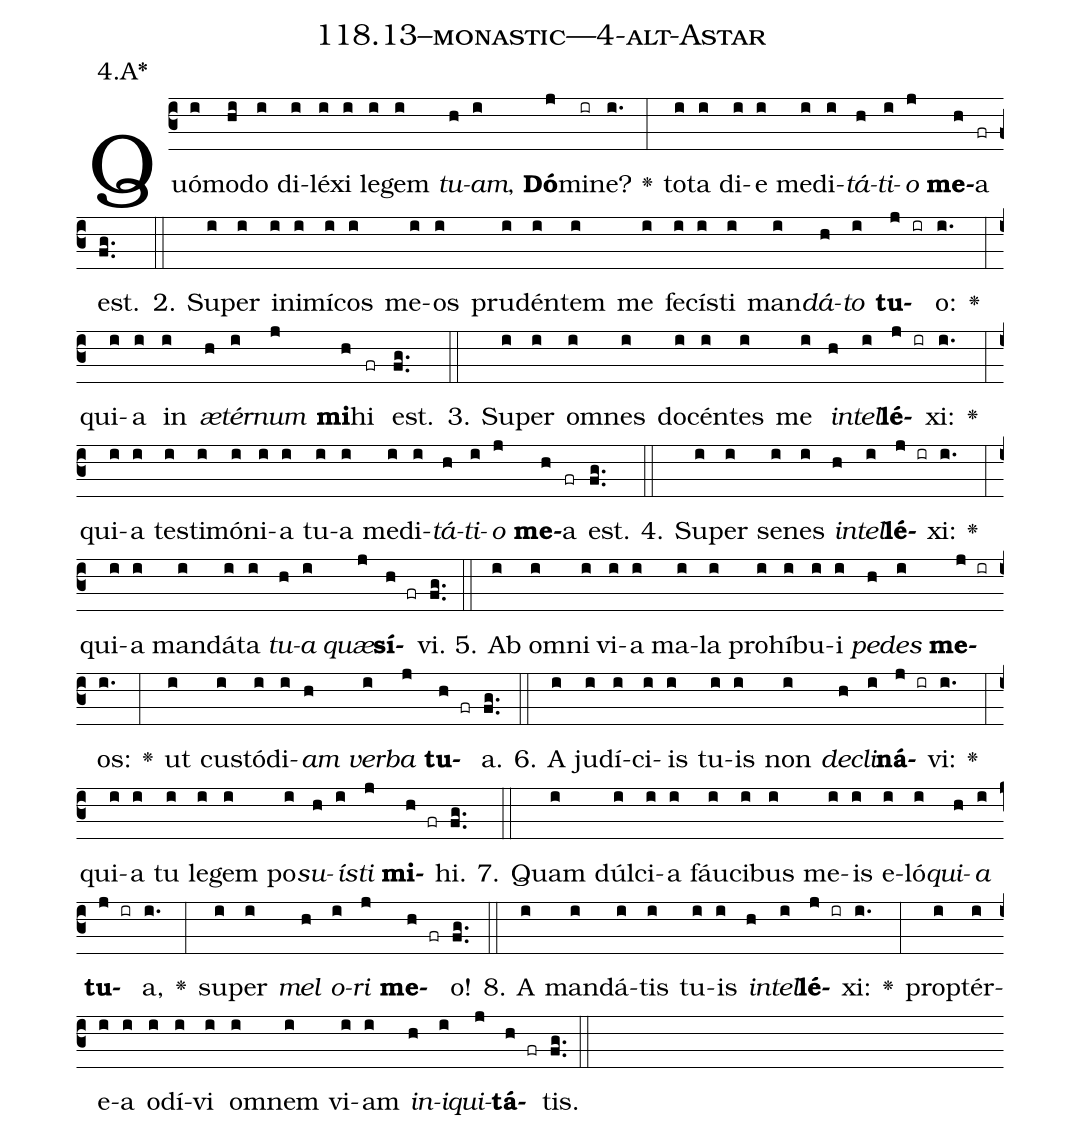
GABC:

name: 118.13--monastic---4-alt-Astar;
annotation: 4.A*;
%%
(c3)Quó(i)mo(hi)do(i) di(i)lé(i)xi(i) le(i)gem(i) <i>tu</i>(h)<i>am</i>,(i) <b>Dó</b>(j)mi(ir)ne?(i.) <v>\greheightstar</v>(:) to(i)ta(i) di(i)e(i) me(i)di(i)<i>tá</i>(h)<i>ti</i>(i)<i>o</i>(j) <b>me</b>(h)a(fr) est.(fg..) (::)
2. Su(i)per(i) in(i)i(i)mí(i)cos(i) me(i)os(i) pru(i)dén(i)tem(i) me(i) fe(i)cís(i)ti(i) man(i)<i>dá</i>(h)<i>to</i>(i) <b>tu</b>(j ir)o:(i.) <v>\greheightstar</v>(:) qui(i)a(i) in(i) <i>æ</i>(h)<i>tér</i>(i)<i>num</i>(j) <b>mi</b>(h)hi(fr) est.(fg..) (::)
3. Su(i)per(i) om(i)nes(i) do(i)cén(i)tes(i) me(i) <i>in</i>(h)<i>tel</i>(i)<b>lé</b>(j ir)xi:(i.) <v>\greheightstar</v>(:) qui(i)a(i) tes(i)ti(i)mó(i)ni(i)a(i) tu(i)a(i) me(i)di(i)<i>tá</i>(h)<i>ti</i>(i)<i>o</i>(j) <b>me</b>(h)a(fr) est.(fg..) (::)
4. Su(i)per(i) se(i)nes(i) <i>in</i>(h)<i>tel</i>(i)<b>lé</b>(j ir)xi:(i.) <v>\greheightstar</v>(:) qui(i)a(i) man(i)dá(i)ta(i) <i>tu</i>(h)<i>a</i>(i) <i>quæ</i>(j)<b>sí</b>(h fr)vi.(fg..) (::)
5. Ab(i) om(i)ni(i) vi(i)a(i) ma(i)la(i) pro(i)hí(i)bu(i)i(i) <i>pe</i>(h)<i>des</i>(i) <b>me</b>(j ir)os:(i.) <v>\greheightstar</v>(:) ut(i) cus(i)tó(i)di(i)<i>am</i>(h) <i>ver</i>(i)<i>ba</i>(j) <b>tu</b>(h fr)a.(fg..) (::)
6. A(i) ju(i)dí(i)ci(i)is(i) tu(i)is(i) non(i) <i>de</i>(h)<i>cli</i>(i)<b>ná</b>(j ir)vi:(i.) <v>\greheightstar</v>(:) qui(i)a(i) tu(i) le(i)gem(i) po(i)<i>su</i>(h)<i>ís</i>(i)<i>ti</i>(j) <b>mi</b>(h fr)hi.(fg..) (::)
7. Quam(i) dúl(i)ci(i)a(i) fáu(i)ci(i)bus(i) me(i)is(i) e(i)ló(i)<i>qui</i>(h)<i>a</i>(i) <b>tu</b>(j ir)a,(i.) <v>\greheightstar</v>(:) su(i)per(i) <i>mel</i>(h) <i>o</i>(i)<i>ri</i>(j) <b>me</b>(h fr)o!(fg..) (::)
8. A(i) man(i)dá(i)tis(i) tu(i)is(i) <i>in</i>(h)<i>tel</i>(i)<b>lé</b>(j ir)xi:(i.) <v>\greheightstar</v>(:) prop(i)tér(i)e(i)a(i) o(i)dí(i)vi(i) om(i)nem(i) vi(i)am(i) <i>in</i>(h)<i>i</i>(i)<i>qui</i>(j)<b>tá</b>(h fr)tis.(fg..) (::)
